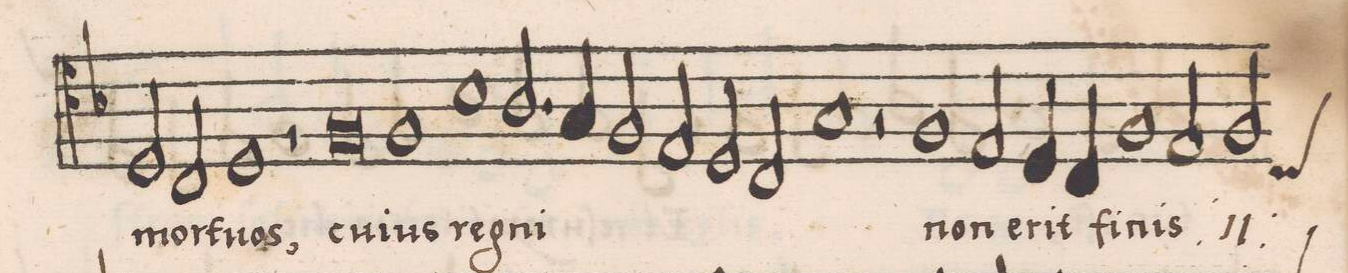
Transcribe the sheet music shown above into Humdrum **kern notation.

**kern	**text
*I"CANTVS	*
*clefC4	*
*k[b-]	*
*met(C|)	*
*M2/1	*
2D/	mor-
2C/	-tu-
=117-	=117-
1D	-os,
1r	.
=118-	=118-
0F	cu-
=119-	=119-
1F	-ius
1B-	re-
=120-	=120-
2.A/	-gni
4G/	.
2F/	.
2E/	.
=121-	=121-
2D/	.
2C/	.
1G	.
=122-	=122-
2r	.
1F	non
2E/	e-
=123-	=123-
4D/	-rit
4C/	.
1F	fi-
2E/	-nis
=124-	=124-
*	*ij
2F/	fi-
*custos:C	*
*-	*-
